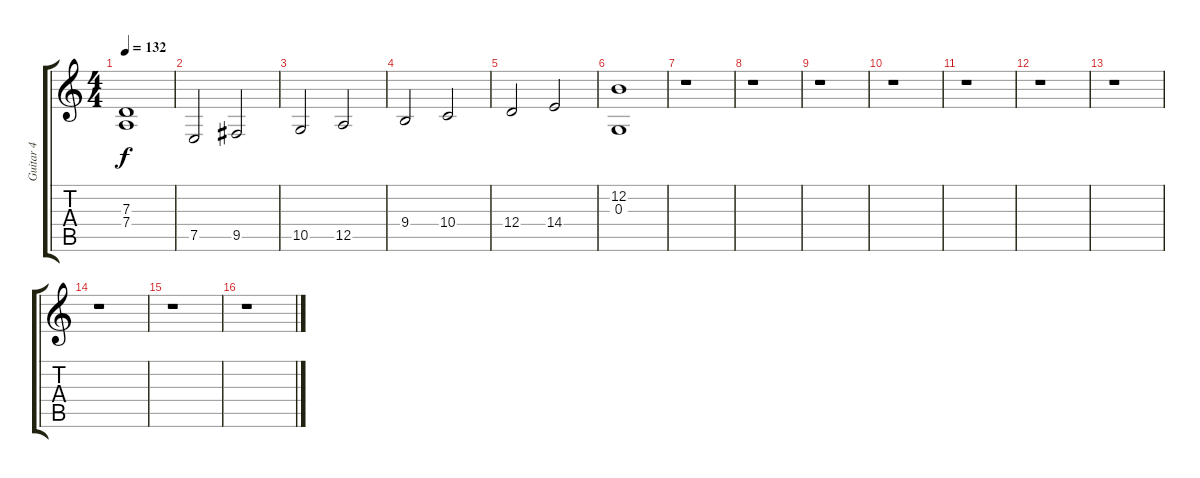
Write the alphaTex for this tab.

\track ("Guitar 4" "Guitar 4") {instrument stringensemble1}
\staff {score tabs}
\tuning (E4 B3 G3 D3 A2 E2) {hide}
\ts (4 4)
\tempo 132
\clef g2
\ks c
(7.3{t} 7.4{t}).1{dy f} |
7.5.2 9.5.2 |
10.5.2 12.5.2 |
9.4.2 10.4.2 |
12.4.2 14.4.2 |
(12.2 0.3).1 |
r.1 |
r.1 |
r.1 |
r.1 |
r.1 |
r.1 |
r.1 |
r.1 |
r.1 |
r.1
